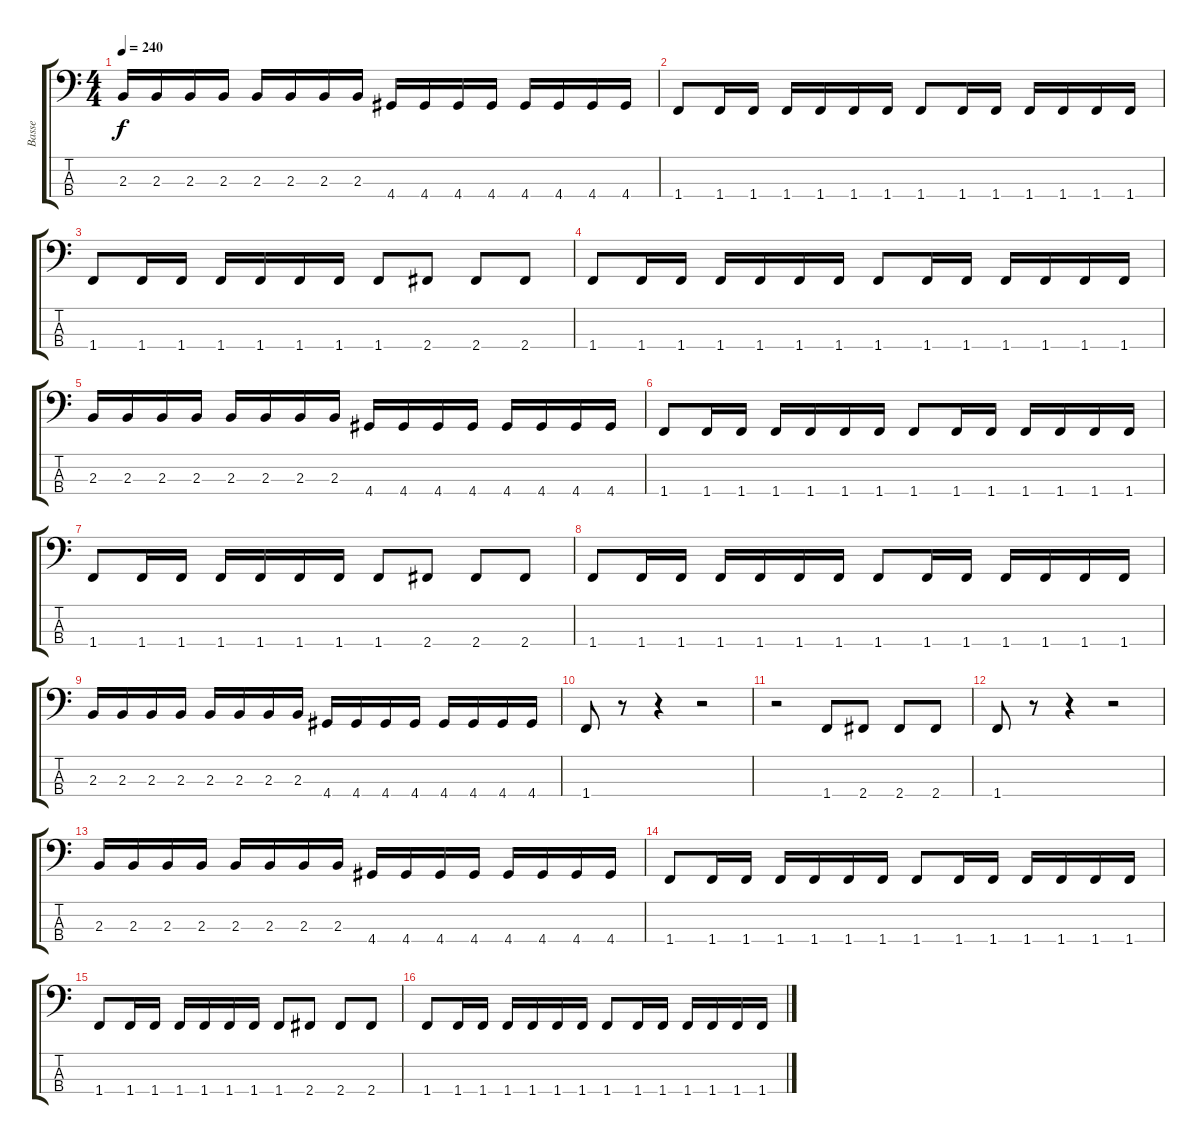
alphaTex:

\track ("Basse" "Basse") {instrument electricbasspick}
\staff {score tabs}
\tuning (G2 D2 A1 E1) {hide}
\ts (4 4)
\tempo 240
\clef f4
\ks c
2.3.16{dy f} 2.3.16 2.3.16 2.3.16 2.3.16 2.3.16 2.3.16 2.3.16 4.4.16 4.4.16 4.4.16 4.4.16 4.4.16 4.4.16 4.4.16 4.4.16 |
1.4.8 1.4.16 1.4.16 1.4.16 1.4.16 1.4.16 1.4.16 1.4.8 1.4.16 1.4.16 1.4.16 1.4.16 1.4.16 1.4.16 |
1.4.8 1.4.16 1.4.16 1.4.16 1.4.16 1.4.16 1.4.16 1.4.8 2.4.8 2.4.8 2.4.8 |
1.4.8 1.4.16 1.4.16 1.4.16 1.4.16 1.4.16 1.4.16 1.4.8 1.4.16 1.4.16 1.4.16 1.4.16 1.4.16 1.4.16 |
2.3.16 2.3.16 2.3.16 2.3.16 2.3.16 2.3.16 2.3.16 2.3.16 4.4.16 4.4.16 4.4.16 4.4.16 4.4.16 4.4.16 4.4.16 4.4.16 |
1.4.8 1.4.16 1.4.16 1.4.16 1.4.16 1.4.16 1.4.16 1.4.8 1.4.16 1.4.16 1.4.16 1.4.16 1.4.16 1.4.16 |
1.4.8 1.4.16 1.4.16 1.4.16 1.4.16 1.4.16 1.4.16 1.4.8 2.4.8 2.4.8 2.4.8 |
1.4.8 1.4.16 1.4.16 1.4.16 1.4.16 1.4.16 1.4.16 1.4.8 1.4.16 1.4.16 1.4.16 1.4.16 1.4.16 1.4.16 |
2.3.16 2.3.16 2.3.16 2.3.16 2.3.16 2.3.16 2.3.16 2.3.16 4.4.16 4.4.16 4.4.16 4.4.16 4.4.16 4.4.16 4.4.16 4.4.16 |
1.4.8 r.8 r.4 r.2 |
r.2 1.4.8 2.4.8 2.4.8 2.4.8 |
1.4.8 r.8 r.4 r.2 |
2.3.16 2.3.16 2.3.16 2.3.16 2.3.16 2.3.16 2.3.16 2.3.16 4.4.16 4.4.16 4.4.16 4.4.16 4.4.16 4.4.16 4.4.16 4.4.16 |
1.4.8 1.4.16 1.4.16 1.4.16 1.4.16 1.4.16 1.4.16 1.4.8 1.4.16 1.4.16 1.4.16 1.4.16 1.4.16 1.4.16 |
1.4.8 1.4.16 1.4.16 1.4.16 1.4.16 1.4.16 1.4.16 1.4.8 2.4.8 2.4.8 2.4.8 |
1.4.8 1.4.16 1.4.16 1.4.16 1.4.16 1.4.16 1.4.16 1.4.8 1.4.16 1.4.16 1.4.16 1.4.16 1.4.16 1.4.16
